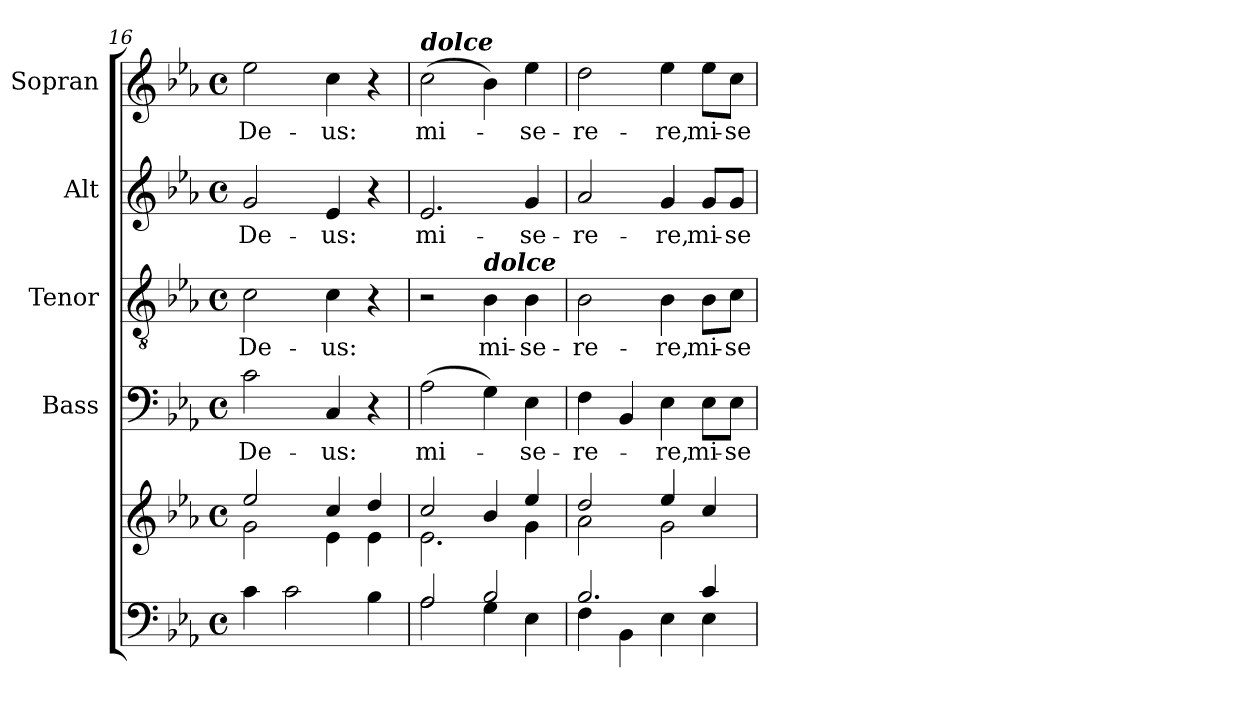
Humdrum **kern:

**kern	**kern	**kern	**text	**kern	**text	**kern	**text	**kern	**text
*part5	*part5	*part4	*part4	*part3	*part3	*part2	*part2	*part1	*part1
*staff6	*staff5	*staff4	*staff4	*staff3	*staff3	*staff2	*staff2	*staff1	*staff1
*	*	*I"Bass	*	*I"Tenor	*	*I"Alt	*	*I"Sopran	*
*	*	*I'B.	*	*I'T.	*	*I'A.	*	*I'S.	*
*clefF4	*clefG2	*clefF4	*	*clefGv2	*	*clefG2	*	*clefG2	*
*k[b-e-a-]	*k[b-e-a-]	*k[b-e-a-]	*	*k[b-e-a-]	*	*k[b-e-a-]	*	*k[b-e-a-]	*
*E-:	*E-:	*E-:	*	*E-:	*	*E-:	*	*E-:	*
*M4/4	*M4/4	*M4/4	*	*M4/4	*	*M4/4	*	*M4/4	*
*met(c)	*met(c)	*met(c)	*	*met(c)	*	*met(c)	*	*met(c)	*
=16	=16	=16	=16	=16	=16	=16	=16	=16	=16
*	*^	*	*	*	*	*	*	*	*
!	!	!	!	!LO:LY:b	!	!LO:LY:b	!	!LO:LY:b	!	!LO:LY:b
4c\	2ee-/	2g\	2c\	De-	2c\	De-	2g/	De-	2ee-\	De-
2c\	.	.	.	.	.	.	.	.	.	.
!	!	!	!	!LO:LY:b	!	!LO:LY:b	!	!LO:LY:b	!	!LO:LY:b
.	4cc/	4e-\	4C/	-us:	4c\	-us:	4e-/	-us:	4cc\	-us:
4B-\	4dd/	4e-\	4r	.	4r	.	4r	.	4r	.
=17	=17	=17	=17	=17	=17	=17	=17	=17	=17	=17
*^	*	*	*	*	*	*	*	*	*	*
!	!	!	!	!	!	!	!	!	!	!LO:TX:a:Bi:t=dolce	!
!	!	!	!	!	!LO:LY:b	!	!	!	!LO:LY:b	!	!LO:LY:b
2A-/	2A-\	2cc/	2.e-\	(>2A-\	mi-	2r	.	2.e-/	mi-	(>2cc\	mi-
!	!	!	!	!	!	!LO:TX:a:Bi:t=dolce	!	!	!	!	!
!	!	!	!	!	!	!	!LO:LY:b	!	!	!	!
2B-/	4G\	4b-/	.	4G\)	.	4B-\	mi-	.	.	4b-\)	.
!	!	!	!	!	!LO:LY:b	!	!LO:LY:b	!	!LO:LY:b	!	!LO:LY:b
.	4E-\	4ee-/	4g\	4E-\	-se-	4B-\	-se-	4g/	-se-	4ee-\	-se-
=18	=18	=18	=18	=18	=18	=18	=18	=18	=18	=18	=18
!	!	!	!	!	!LO:LY:b	!	!LO:LY:b	!	!LO:LY:b	!	!LO:LY:b
2.B-/	4F\	2dd/	2a-\	4F\	-re-	2B-\	-re-	2a-/	-re-	2dd\	-re-
.	4BB-\	.	.	4BB-/	.	.	.	.	.	.	.
!	!	!	!	!	!LO:LY:b	!	!LO:LY:b	!	!LO:LY:b	!	!LO:LY:b
.	4E-\	4ee-/	2g\	4E-\	-re,	4B-\	-re,	4g/	-re,	4ee-\	-re,
!	!	!	!	!	!LO:LY:b	!	!LO:LY:b	!	!LO:LY:b	!	!LO:LY:b
4c/	4E-\	4cc/	.	8E-\L	mi-	8B-\L	mi-	8g/L	mi-	8ee-\L	mi-
!	!	!	!	!	!LO:LY:b	!	!LO:LY:b	!	!LO:LY:b	!	!LO:LY:b
.	.	.	.	8E-\J	-se-	8c\J	-se-	8g/J	-se-	8cc\J	-se-
*v	*v	*	*	*	*	*	*	*	*	*	*
*	*v	*v	*	*	*	*	*	*	*	*
=	=	=	=	=	=	=	=	=	=
*-	*-	*-	*-	*-	*-	*-	*-	*-	*-
